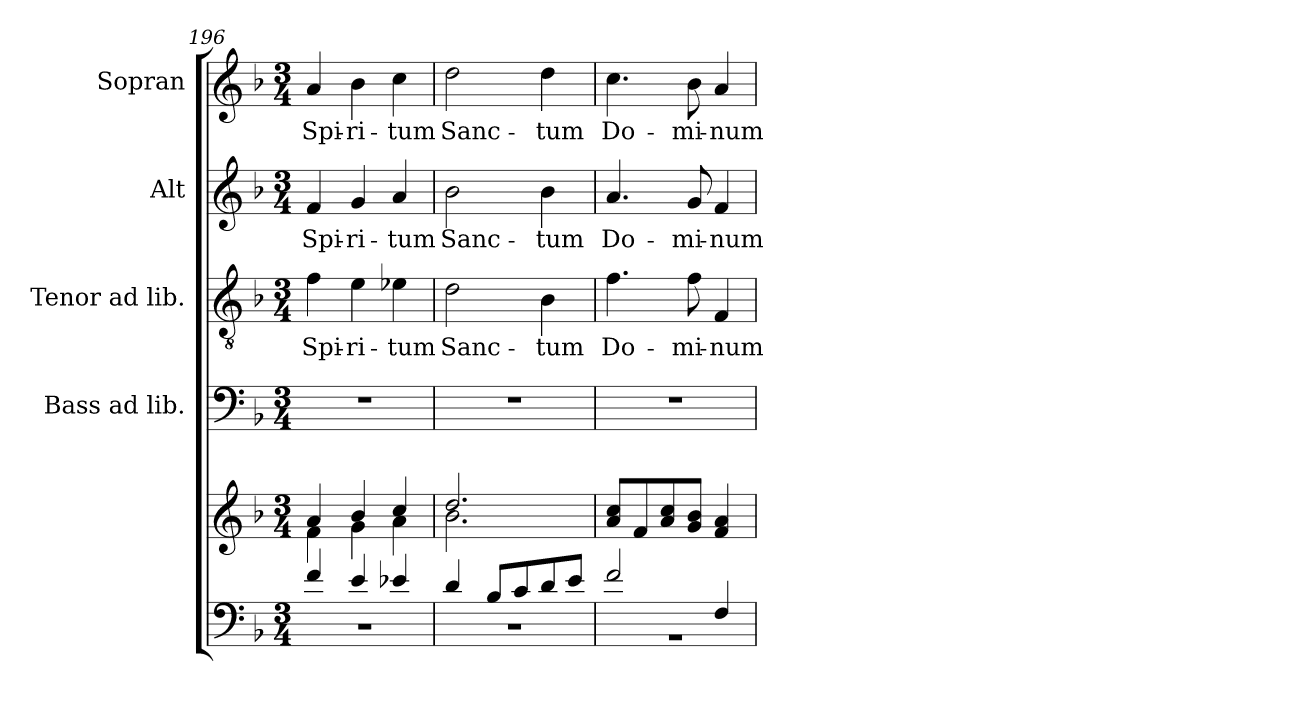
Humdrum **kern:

**kern	**kern	**kern	**kern	**text	**kern	**text	**kern	**text
*part5	*part5	*part4	*part3	*part3	*part2	*part2	*part1	*part1
*staff6	*staff5	*staff4	*staff3	*staff3	*staff2	*staff2	*staff1	*staff1
*	*	*I"Bass ad lib.	*I"Tenor ad lib.	*	*I"Alt	*	*I"Sopran	*
*	*	*I'B.	*I'T.	*	*I'A.	*	*I'S.	*
*clefF4	*clefG2	*clefF4	*clefGv2	*	*clefG2	*	*clefG2	*
*k[b-]	*k[b-]	*k[b-]	*k[b-]	*	*k[b-]	*	*k[b-]	*
*F:	*F:	*F:	*F:	*	*F:	*	*F:	*
*M3/4	*M3/4	*M3/4	*M3/4	*	*M3/4	*	*M3/4	*
=196	=196	=196	=196	=196	=196	=196	=196	=196
*^	*	*	*	*	*	*	*	*
!	!LO:N:vis=1	!	!	!	!LO:LY:b	!	!LO:LY:b	!	!LO:LY:b
*	*	*^	*	*	*	*	*	*	*
4f/	2.r	4a/	4f\	2.r	4f\	Spi-	4f/	Spi-	4a/	Spi-
!	!	!	!	!	!	!LO:LY:b	!	!LO:LY:b	!	!LO:LY:b
4e/	.	4b-/	4g\	.	4e\	-ri-	4g/	-ri-	4b-\	-ri-
!	!	!	!	!	!	!LO:LY:b	!	!LO:LY:b	!	!LO:LY:b
4e-X/	.	4cc/	4a\	.	4e-X\	-tum	4a/	-tum	4cc\	-tum
=197	=197	=197	=197	=197	=197	=197	=197	=197	=197	=197
!	!LO:N:vis=1	!	!	!	!	!LO:LY:b	!	!LO:LY:b	!	!LO:LY:b
4d/	2.r	2.dd/	2.b-\	2.r	2d\	Sanc-	2b-\	Sanc-	2dd\	Sanc-
8B-/L	.	.	.	.	.	.	.	.	.	.
8c/	.	.	.	.	.	.	.	.	.	.
!	!	!	!	!	!	!LO:LY:b	!	!LO:LY:b	!	!LO:LY:b
8d/	.	.	.	.	4B-\	-tum	4b-\	-tum	4dd\	-tum
8e/J	.	.	.	.	.	.	.	.	.	.
*	*	*v	*v	*	*	*	*	*	*	*
=198	=198	=198	=198	=198	=198	=198	=198	=198	=198
!	!LO:N:vis=1	!	!	!	!LO:LY:b	!	!LO:LY:b	!	!LO:LY:b
2f/	2.rBB	8a/ 8cc/L	2.r	4.f\	Do-	4.a/	Do-	4.cc\	Do-
.	.	8f/	.	.	.	.	.	.	.
.	.	8a/ 8cc/	.	.	.	.	.	.	.
!	!	!	!	!	!LO:LY:b	!	!LO:LY:b	!	!LO:LY:b
.	.	8g/ 8b-/J	.	8f\	-mi-	8g/	-mi-	8b-\	-mi-
!	!	!	!	!	!LO:LY:b	!	!LO:LY:b	!	!LO:LY:b
4F/	.	4f/ 4a/	.	4F/	-num	4f/	-num	4a/	-num
*v	*v	*	*	*	*	*	*	*	*
=	=	=	=	=	=	=	=	=
*-	*-	*-	*-	*-	*-	*-	*-	*-
